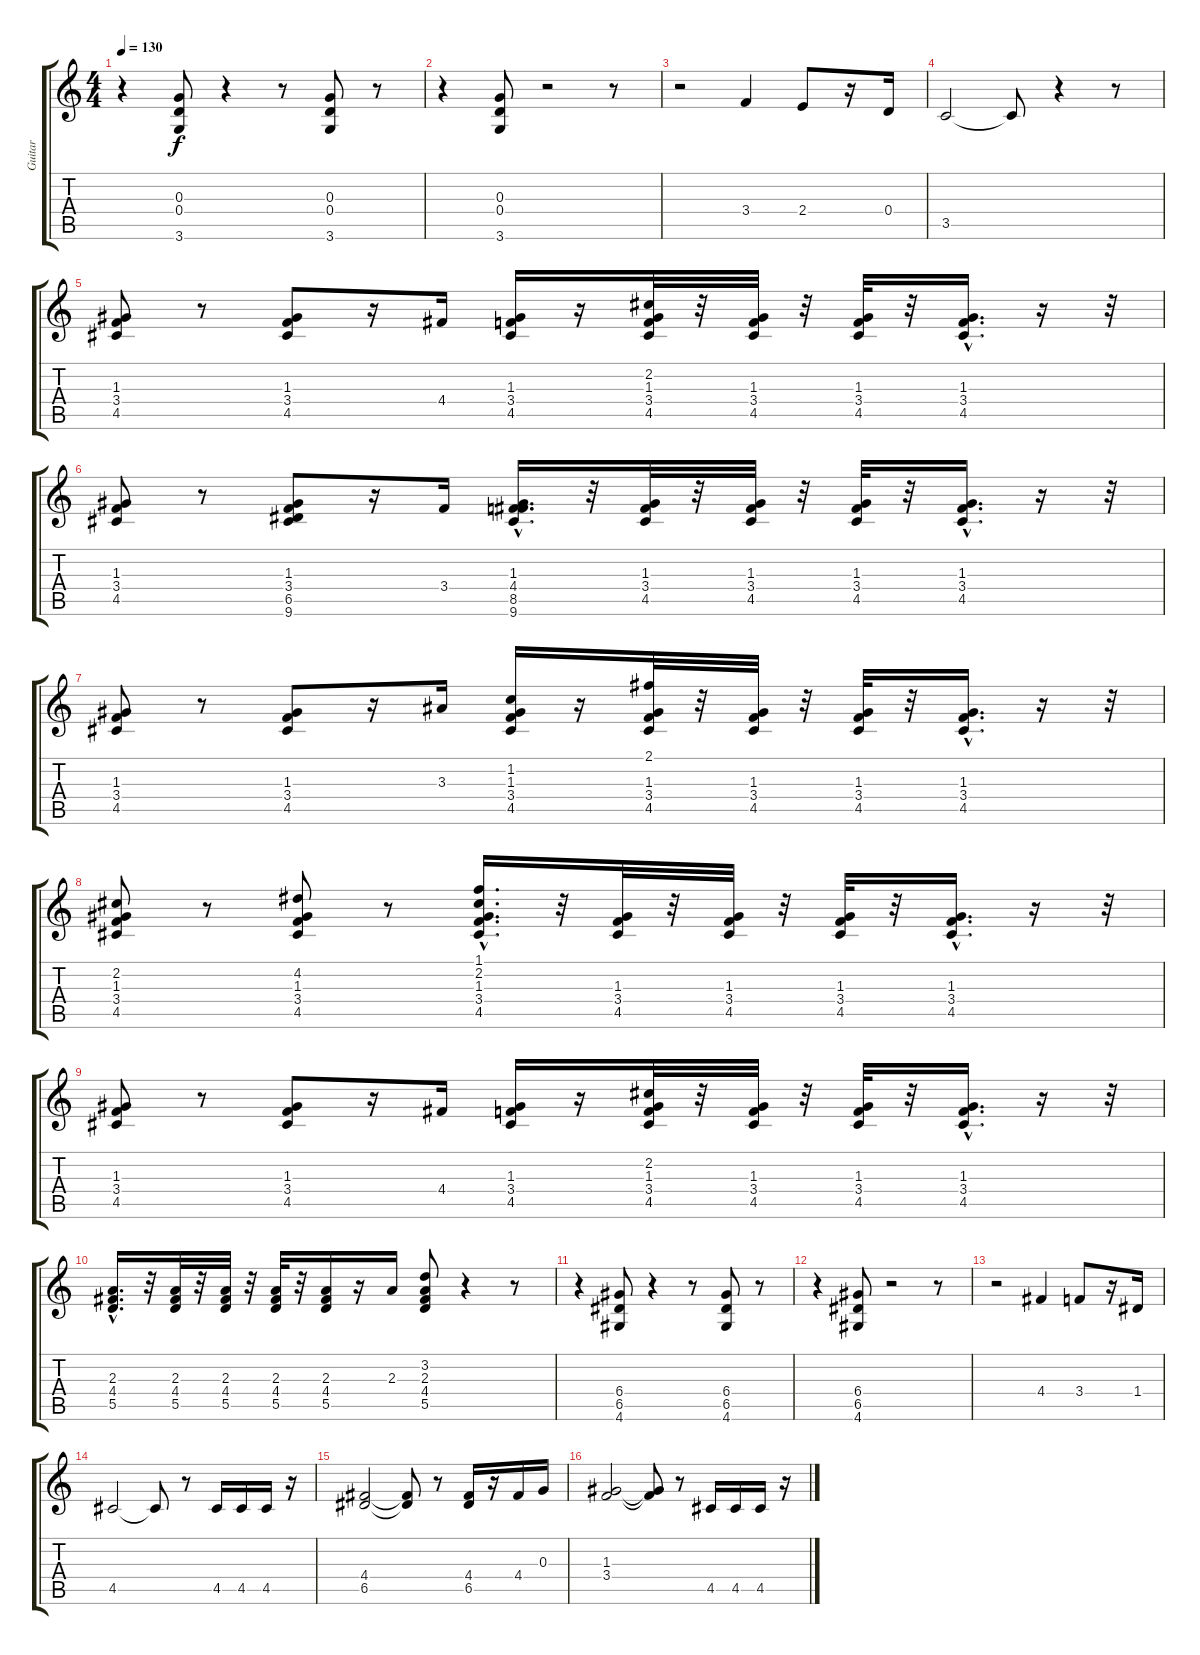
\track ("Guitar" "Guitar") {instrument overdrivenguitar}
\staff {score tabs}
\tuning (E4 B3 G3 D3 A2 E2) {hide}
\ts (4 4)
\tempo 130
\clef g2
\ks c
r.4{dy f} (0.3 0.4 3.6).8 r.4 r.8 (0.3 0.4 3.6).8 r.8 |
r.4 (0.3 0.4 3.6).8 r.2 r.8 |
r.2 3.4.4 2.4.8 r.16 0.4.16 |
3.5.2 3.5{t}.8 r.4 r.8 |
(1.3 3.4 4.5).8 r.8 (1.3 3.4 4.5).8 r.16 4.4.16 (1.3 3.4 4.5).16 r.16 (2.2 1.3 3.4 4.5).32 r.32 (1.3 3.4 4.5).32 r.32 (1.3 3.4 4.5).32 r.32 (1.3{hac} 3.4{hac} 4.5{hac}).16{d} r.16 r.32 |
(1.3 3.4 4.5).8 r.8 (1.3 3.4 6.5 9.6).8 r.16 3.4.16 (1.3{hac} 4.4{hac} 8.5{hac} 9.6{hac}).16{d} r.32 (1.3 3.4 4.5).32 r.32 (1.3 3.4 4.5).32 r.32 (1.3 3.4 4.5).32 r.32 (1.3{hac} 3.4{hac} 4.5{hac}).16{d} r.16 r.32 |
(1.3 3.4 4.5).8 r.8 (1.3 3.4 4.5).8 r.16 3.3.16 (1.2 1.3 3.4 4.5).16 r.16 (2.1 1.3 3.4 4.5).32 r.32 (1.3 3.4 4.5).32 r.32 (1.3 3.4 4.5).32 r.32 (1.3{hac} 3.4{hac} 4.5{hac}).16{d} r.16 r.32 |
(2.2 1.3 3.4 4.5).8 r.8 (4.2 1.3 3.4 4.5).8 r.8 (1.1{hac} 2.2{hac} 1.3{hac} 3.4{hac} 4.5{hac}).16{d} r.32 (1.3 3.4 4.5).32 r.32 (1.3 3.4 4.5).32 r.32 (1.3 3.4 4.5).32 r.32 (1.3{hac} 3.4{hac} 4.5{hac}).16{d} r.16 r.32 |
(1.3 3.4 4.5).8 r.8 (1.3 3.4 4.5).8 r.16 4.4.16 (1.3 3.4 4.5).16 r.16 (2.2 1.3 3.4 4.5).32 r.32 (1.3 3.4 4.5).32 r.32 (1.3 3.4 4.5).32 r.32 (1.3{hac} 3.4{hac} 4.5{hac}).16{d} r.16 r.32 |
(2.3{hac} 4.4{hac} 5.5{hac}).16{d} r.32 (2.3 4.4 5.5).32 r.32 (2.3 4.4 5.5).32 r.32 (2.3 4.4 5.5).32 r.32 (2.3 4.4 5.5).16 r.16 2.3.16 (3.2 2.3 4.4 5.5).8 r.4 r.8 |
r.4 (6.4 6.5 4.6).8 r.4 r.8 (6.4 6.5 4.6).8 r.8 |
r.4 (6.4 6.5 4.6).8 r.2 r.8 |
r.2 4.4.4 3.4.8 r.16 1.4.16 |
4.5.2 4.5{t}.8 r.8 4.5.16 4.5.16 4.5.16 r.16 |
(4.4 6.5).2 (4.4{t} 6.5{t}).8 r.8 (4.4 6.5).16 r.16 4.4.16 0.3.16 |
(1.3 3.4).2 (1.3{t} 3.4{t}).8 r.8 4.5.16 4.5.16 4.5.16 r.16
